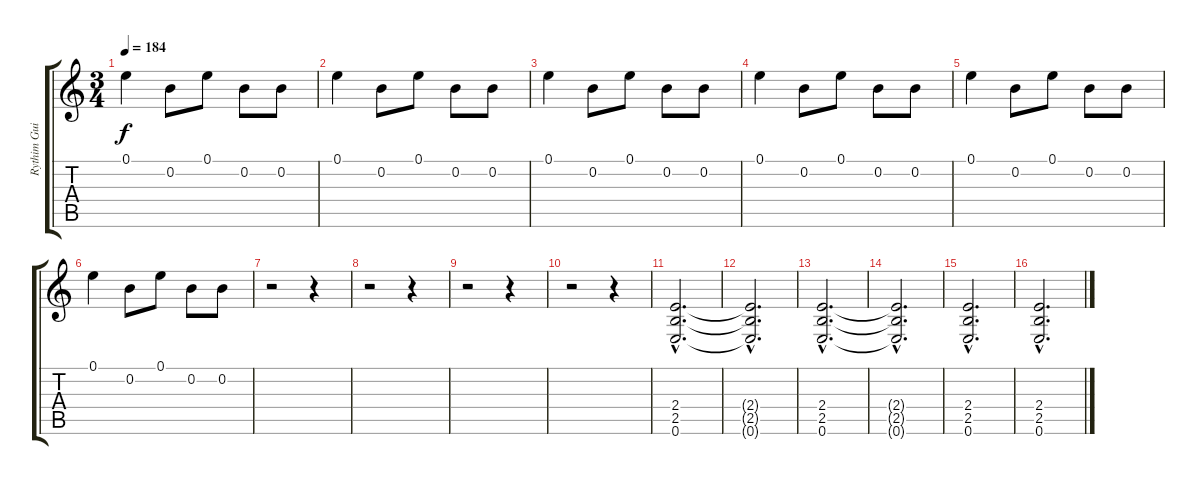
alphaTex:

\track ("Rythim Guitar" "Rythim Gui") {instrument distortionguitar}
\staff {score tabs}
\tuning (E4 B3 G3 D3 A2 E2) {hide}
\ts (3 4)
\tempo 184
\clef g2
\ks c
0.1.4{dy f} 0.2.8 0.1.8 0.2.8 0.2.8 |
0.1.4 0.2.8 0.1.8 0.2.8 0.2.8 |
0.1.4 0.2.8 0.1.8 0.2.8 0.2.8 |
0.1.4 0.2.8 0.1.8 0.2.8 0.2.8 |
0.1.4 0.2.8 0.1.8 0.2.8 0.2.8 |
0.1.4 0.2.8 0.1.8 0.2.8 0.2.8 |
r.2 r.4 |
r.2 r.4 |
r.2 r.4 |
r.2 r.4 |
(2.4{hac} 2.5{hac} 0.6{hac}).2{d volume 12} |
(2.4{hac t} 2.5{hac t} 0.6{hac t}).2{d} |
(2.4{hac} 2.5{hac} 0.6{hac}).2{d volume 12} |
(2.4{hac t} 2.5{hac t} 0.6{hac t}).2{d} |
(2.4{hac} 2.5{hac} 0.6{hac}).2{d} |
(2.4{hac} 2.5{hac} 0.6{hac}).2{d}
